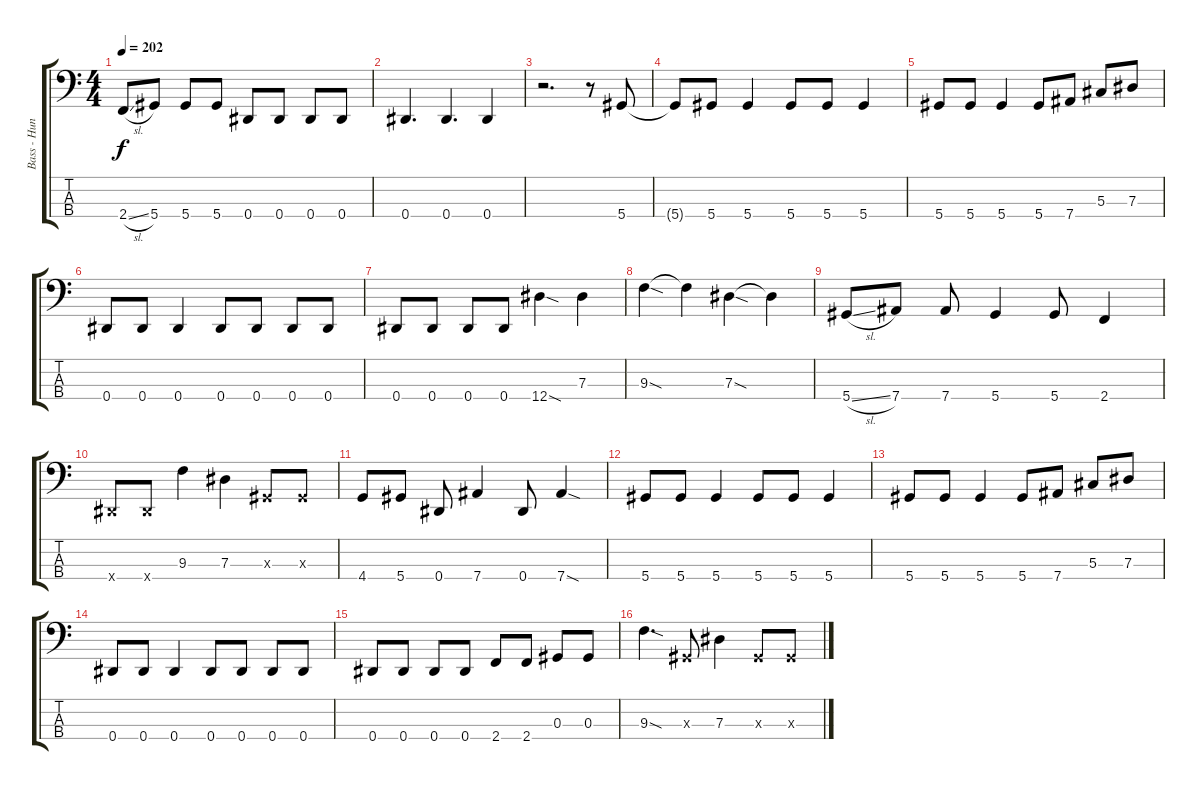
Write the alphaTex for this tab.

\track ("Bass - Hunter" "Bass - Hun") {instrument electricbasspick}
\staff {score tabs}
\tuning (Gb2 Db2 Ab1 Eb1) {hide}
\ts (4 4)
\tempo 202
\clef f4
\ks c
2.4{sl}.8{dy f} 5.4.8 5.4.8 5.4.8 0.4.8 0.4.8 0.4.8 0.4.8 |
0.4.4{d} 0.4.4{d} 0.4.4 |
r.2{d} r.8 5.4.8 |
5.4{t}.8 5.4.8 5.4.4 5.4.8 5.4.8 5.4.4 |
5.4.8 5.4.8 5.4.4 5.4.8 7.4.8 5.3.8 7.3.8 |
0.4.8 0.4.8 0.4.4 0.4.8 0.4.8 0.4.8 0.4.8 |
0.4.8 0.4.8 0.4.8 0.4.8 12.4{sod}.4 7.3.4 |
9.3{sod}.4 9.3{t}.4 7.3{sod}.4 7.3{t}.4 |
5.4{sl}.8 7.4.8 7.4.8 5.4.4 5.4.8 2.4.4 |
0.4{x}.8 0.4{x}.8 9.3.4 7.3.4 0.3{x}.8 0.3{x}.8 |
4.4.8 5.4.8 0.4.8 7.4.4 0.4.8 7.4{sod}.4 |
5.4.8 5.4.8 5.4.4 5.4.8 5.4.8 5.4.4 |
5.4.8 5.4.8 5.4.4 5.4.8 7.4.8 5.3.8 7.3.8 |
0.4.8 0.4.8 0.4.4 0.4.8 0.4.8 0.4.8 0.4.8 |
0.4.8 0.4.8 0.4.8 0.4.8 2.4.8 2.4.8 0.3.8 0.3.8 |
9.3{sod}.4{d} 0.3{x}.8 7.3.4 0.3{x}.8 0.3{x}.8
